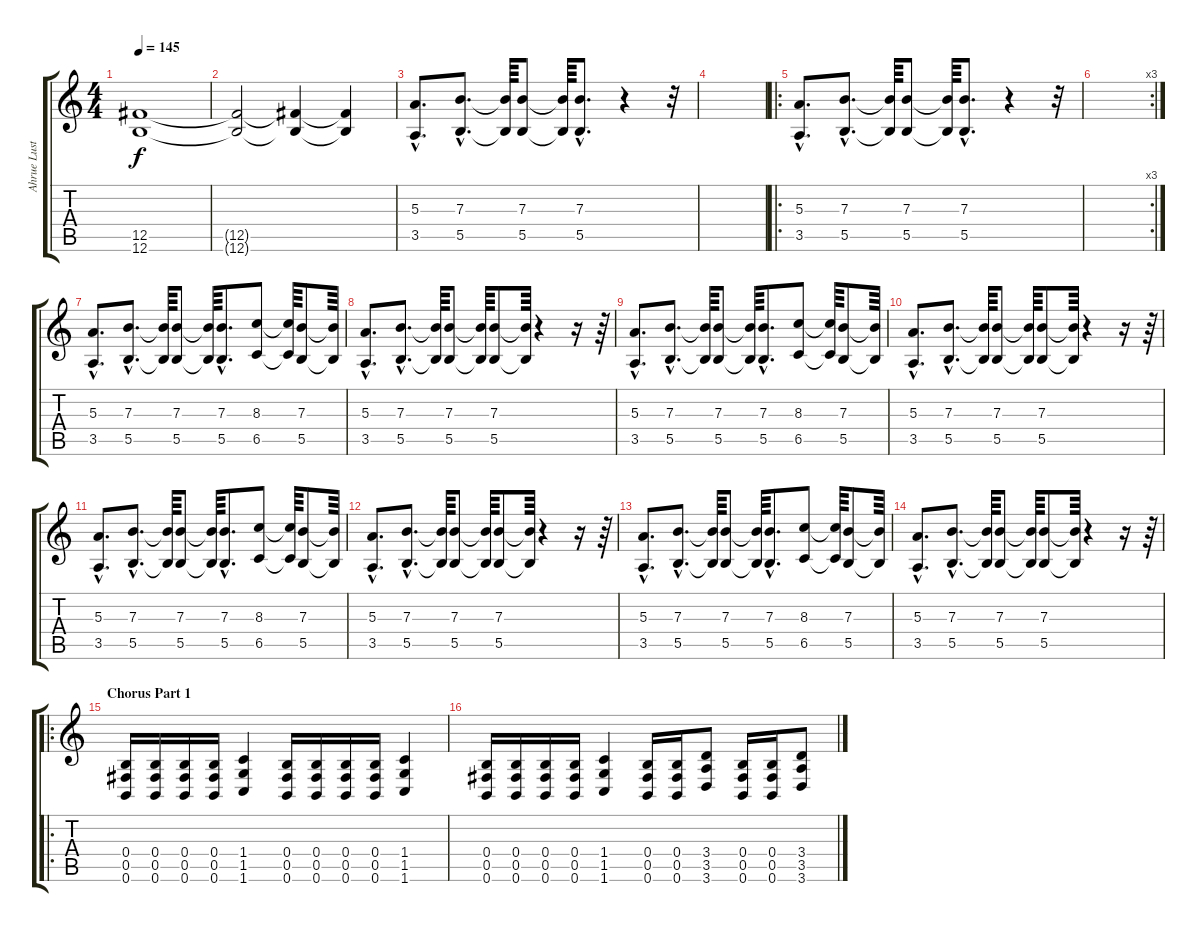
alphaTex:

\track ("Ahrue Luster" "Ahrue Lust") {instrument distortionguitar}
\staff {score tabs}
\tuning (Db4 Ab3 E3 B2 Gb2 B1) {hide}
\ts (4 4)
\tempo 145
\clef g2
\ks c
(12.5 12.6).1{dy f} |
(12.5{t} 12.6{t}).2 (12.5{t} 12.6{t}).4 (12.5{t} 12.6{t}).4 |
(5.3{hac} 3.5{hac}).8{d} (7.3{hac} 5.5{hac}).8{d} (7.3{t} 5.5{t}).64 (7.3 5.5).8 (7.3{t} 5.5{t}).64 (7.3{hac} 5.5{hac}).8{d} r.4 r.32 |
|
\ro
(5.3{hac} 3.5{hac}).8{d} (7.3{hac} 5.5{hac}).8{d} (7.3{t} 5.5{t}).64 (7.3 5.5).8 (7.3{t} 5.5{t}).64 (7.3{hac} 5.5{hac}).8{d} r.4 r.32 |
\rc 3
|
(5.3{hac} 3.5{hac}).8{d} (7.3{hac} 5.5{hac}).8{d} (7.3{t} 5.5{t}).64 (7.3 5.5).8 (7.3{t} 5.5{t}).64 (7.3{hac} 5.5{hac}).8{d} (8.3 6.5).8 (8.3{t} 6.5{t}).64 (7.3 5.5).8 (7.3{t} 5.5{t}).64 |
(5.3{hac} 3.5{hac}).8{d} (7.3{hac} 5.5{hac}).8{d} (7.3{t} 5.5{t}).64 (7.3 5.5).8 (7.3{t} 5.5{t}).64 (7.3 5.5).8 (7.3{t} 5.5{t}).64 r.4 r.16 r.64 |
(5.3{hac} 3.5{hac}).8{d} (7.3{hac} 5.5{hac}).8{d} (7.3{t} 5.5{t}).64 (7.3 5.5).8 (7.3{t} 5.5{t}).64 (7.3{hac} 5.5{hac}).8{d} (8.3 6.5).8 (8.3{t} 6.5{t}).64 (7.3 5.5).8 (7.3{t} 5.5{t}).64 |
(5.3{hac} 3.5{hac}).8{d} (7.3{hac} 5.5{hac}).8{d} (7.3{t} 5.5{t}).64 (7.3 5.5).8 (7.3{t} 5.5{t}).64 (7.3 5.5).8 (7.3{t} 5.5{t}).64 r.4 r.16 r.64 |
(5.3{hac} 3.5{hac}).8{d} (7.3{hac} 5.5{hac}).8{d} (7.3{t} 5.5{t}).64 (7.3 5.5).8 (7.3{t} 5.5{t}).64 (7.3{hac} 5.5{hac}).8{d} (8.3 6.5).8 (8.3{t} 6.5{t}).64 (7.3 5.5).8 (7.3{t} 5.5{t}).64 |
(5.3{hac} 3.5{hac}).8{d} (7.3{hac} 5.5{hac}).8{d} (7.3{t} 5.5{t}).64 (7.3 5.5).8 (7.3{t} 5.5{t}).64 (7.3 5.5).8 (7.3{t} 5.5{t}).64 r.4 r.16 r.64 |
(5.3{hac} 3.5{hac}).8{d} (7.3{hac} 5.5{hac}).8{d} (7.3{t} 5.5{t}).64 (7.3 5.5).8 (7.3{t} 5.5{t}).64 (7.3{hac} 5.5{hac}).8{d} (8.3 6.5).8 (8.3{t} 6.5{t}).64 (7.3 5.5).8 (7.3{t} 5.5{t}).64 |
(5.3{hac} 3.5{hac}).8{d} (7.3{hac} 5.5{hac}).8{d} (7.3{t} 5.5{t}).64 (7.3 5.5).8 (7.3{t} 5.5{t}).64 (7.3 5.5).8 (7.3{t} 5.5{t}).64 r.4 r.16 r.64 |
\ro
\section ("" "Chorus Part 1")
(0.4 0.5 0.6).16 (0.4 0.5 0.6).16 (0.4 0.5 0.6).16 (0.4 0.5 0.6).16 (1.4 1.5 1.6).4 (0.4 0.5 0.6).16 (0.4 0.5 0.6).16 (0.4 0.5 0.6).16 (0.4 0.5 0.6).16 (1.4 1.5 1.6).4 |
(0.4 0.5 0.6).16 (0.4 0.5 0.6).16 (0.4 0.5 0.6).16 (0.4 0.5 0.6).16 (1.4 1.5 1.6).4 (0.4 0.5 0.6).16 (0.4 0.5 0.6).16 (3.4 3.5 3.6).8 (0.4 0.5 0.6).16 (0.4 0.5 0.6).16 (3.4 3.5 3.6).8
